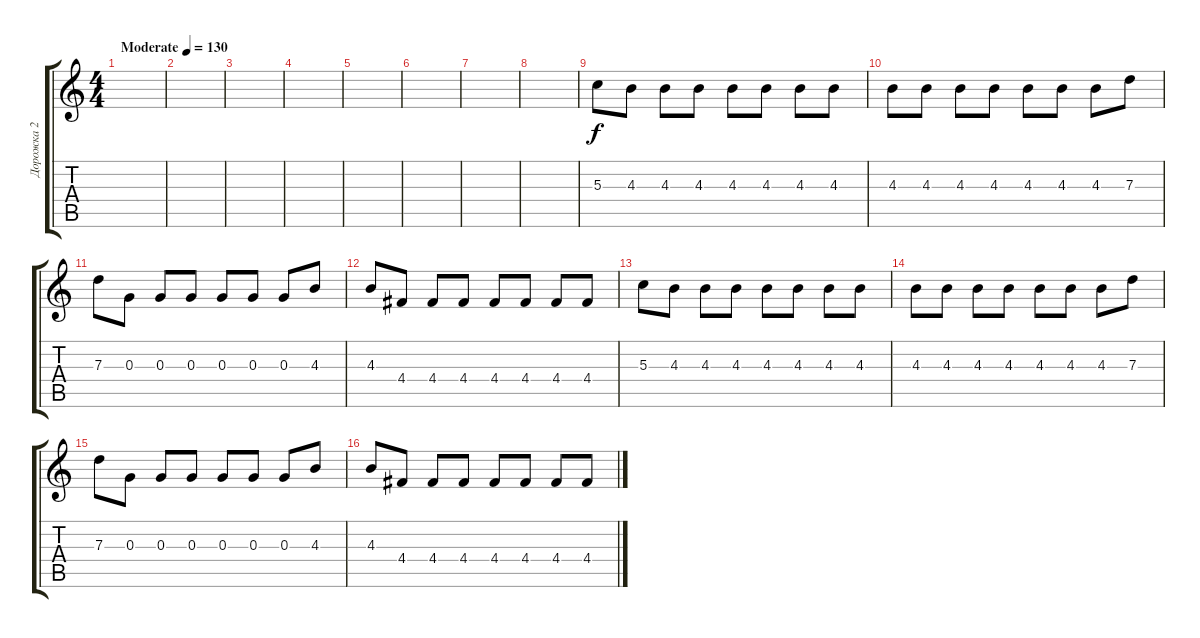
\track ("Дорожка 2" "Дорожка 2") {instrument distortionguitar}
\staff {score tabs}
\tuning (E4 B3 G3 D3 A2 E2) {hide}
\ts (4 4)
\tempo (130 "Moderate")
\clef g2
\ks c
|
|
|
|
|
|
|
|
5.3.8 4.3.8 4.3.8 4.3.8 4.3.8 4.3.8 4.3.8 4.3.8 |
4.3.8 4.3.8 4.3.8 4.3.8 4.3.8 4.3.8 4.3.8 7.3.8 |
7.3.8 0.3.8 0.3.8 0.3.8 0.3.8 0.3.8 0.3.8 4.3.8 |
4.3.8 4.4.8 4.4.8 4.4.8 4.4.8 4.4.8 4.4.8 4.4.8 |
5.3.8 4.3.8 4.3.8 4.3.8 4.3.8 4.3.8 4.3.8 4.3.8 |
4.3.8 4.3.8 4.3.8 4.3.8 4.3.8 4.3.8 4.3.8 7.3.8 |
7.3.8 0.3.8 0.3.8 0.3.8 0.3.8 0.3.8 0.3.8 4.3.8 |
4.3.8 4.4.8 4.4.8 4.4.8 4.4.8 4.4.8 4.4.8 4.4.8
